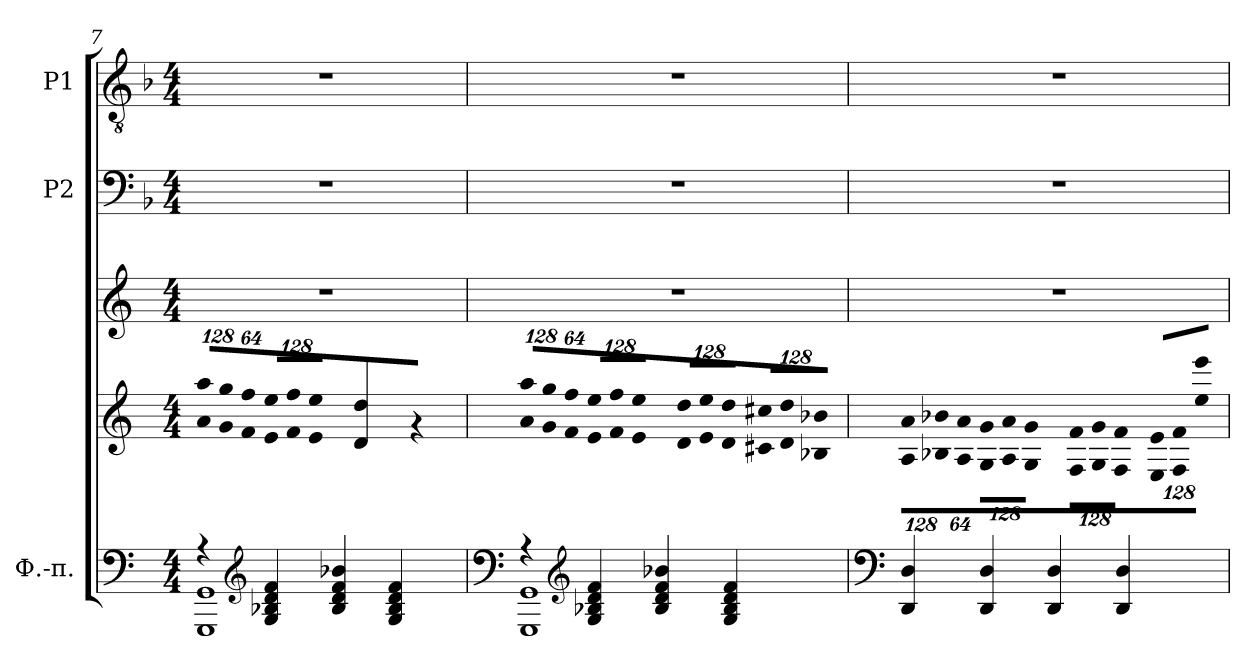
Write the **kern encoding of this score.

**kern	**kern	**kern	**kern	**kern
*part3	*part3	*part3	*part2	*part1
*staff5	*staff4	*staff3	*staff2	*staff1
*I"Ф.-п.	*	*	*I"P2	*I"P1
*clefF4	*clefG2	*clefG2	*clefF4	*clefGv2
*	*	*	*	*ITrd7c12
*k[]	*k[]	*k[]	*k[b-]	*k[b-]
*C:	*C:	*C:	*F:	*F:
*M4/4	*M4/4	*M4/4	*M4/4	*M4/4
=7	=7	=7	=7	=7
*^	*	*	*	*
*	*	*8va	*	*	*
*	*	*Xbrackettup	*	*	*
!	!	!LO:N:vis=8	!	!	!
4r	1GGGi 1GGi	1024%85aai\ 1024%85aaaiL	1r	1r	1r
!	!	!LO:N:vis=8	!	!	!
.	.	1024%85ggi\ 1024%85gggi	.	.	.
!	!	!LO:N:vis=8	!	!	!
.	.	512%43ffi\ 512%43fffiJ	.	.	.
*clefG2	*	*	*	*	*
!	!	!LO:N:vis=8	!	!	!
4Gi/ 4B-i 4di 4fi	.	1024%85eei/ 1024%85eeeiL	.	.	.
!	!	!LO:N:vis=8	!	!	!
.	.	1024%85ffi/ 1024%85fffi	.	.	.
!	!	!LO:N:vis=8	!	!	!
.	.	512%43eei/ 512%43eeeiJ	.	.	.
4B-i/ 4di 4fi 4b-i	.	4ddi/ 4dddi	.	.	.
4Gi/ 4B-i 4di 4fi	.	4r	.	.	.
=8	=8	=8	=8	=8	=8
*clefF4	*	*	*	*	*
!	!	!LO:N:vis=8	!	!	!
4r	1GGGi 1GGi	1024%85aai\ 1024%85aaaiL	1r	1r	1r
!	!	!LO:N:vis=8	!	!	!
.	.	1024%85ggi\ 1024%85gggi	.	.	.
!	!	!LO:N:vis=8	!	!	!
.	.	512%43ffi\ 512%43fffiJ	.	.	.
*clefG2	*	*	*	*	*
!	!	!LO:N:vis=8	!	!	!
4Gi/ 4B-i 4di 4fi	.	1024%85eei/ 1024%85eeeiL	.	.	.
!	!	!LO:N:vis=8	!	!	!
.	.	1024%85ffi/ 1024%85fffi	.	.	.
!	!	!LO:N:vis=8	!	!	!
.	.	512%43eei/ 512%43eeeiJ	.	.	.
!	!	!LO:N:vis=8	!	!	!
4B-i/ 4di 4fi 4b-i	.	1024%85ddi/ 1024%85dddiL	.	.	.
!	!	!LO:N:vis=8	!	!	!
.	.	1024%85eei/ 1024%85eeei	.	.	.
!	!	!LO:N:vis=8	!	!	!
.	.	512%43ddi/ 512%43dddiJ	.	.	.
!	!	!LO:N:vis=8	!	!	!
4Gi/ 4B-i 4di 4fi	.	1024%85cc#Xi/ 1024%85ccc#XiL	.	.	.
!	!	!LO:N:vis=8	!	!	!
.	.	1024%85ddi/ 1024%85dddi	.	.	.
!	!	!LO:N:vis=8	!	!	!
.	.	512%43b-i/ 512%43bb-iJ	.	.	.
*v	*v	*	*	*	*
=9	=9	=9	=9	=9
*clefF4	*	*	*	*
!	!LO:N:vis=8	!	!	!
*	*	*X8va	*	*
4DDi/ 4Di	1024%85ai\ 1024%85aaiL	1r	1r	1r
!	!LO:N:vis=8	!	!	!
.	1024%85b-i\ 1024%85bb-i	.	.	.
!	!LO:N:vis=8	!	!	!
.	512%43ai\ 512%43aaiJ	.	.	.
*X8ba	*	*	*	*
!	!LO:N:vis=8	!	!	!
4DDi/ 4Di	1024%85gi\ 1024%85ggiL	.	.	.
!	!LO:N:vis=8	!	!	!
.	1024%85ai\ 1024%85aai	.	.	.
!	!LO:N:vis=8	!	!	!
.	512%43gi\ 512%43ggiJ	.	.	.
!	!LO:N:vis=8	!	!	!
4DDi/ 4Di	1024%85fi\ 1024%85ffiL	.	.	.
!	!LO:N:vis=8	!	!	!
.	1024%85gi\ 1024%85ggi	.	.	.
!	!LO:N:vis=8	!	!	!
.	512%43fi\ 512%43ffiJ	.	.	.
!	!LO:N:vis=8	!	!	!
4DDi/ 4Di	1024%85ei/ 1024%85eeiL	.	.	.
!	!LO:N:vis=8	!	!	!
.	1024%85fi/ 1024%85ffi	.	.	.
*	*8ba	*	*	*
!	!LO:N:vis=8	!	!	!
.	512%43ei/ 512%43eeiJ	.	.	.
=	=	=	=	=
*-	*-	*-	*-	*-
